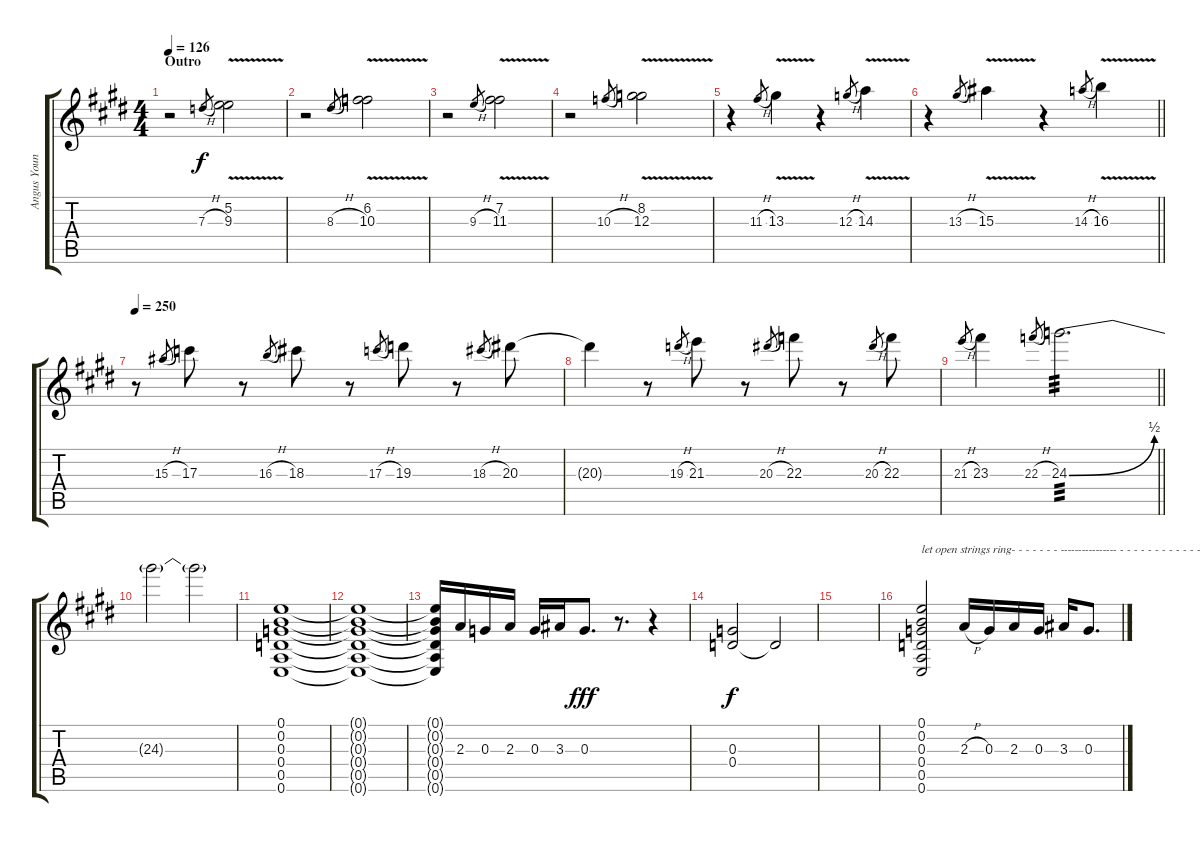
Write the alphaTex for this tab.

\track ("Angus Young" "Angus Youn") {instrument overdrivenguitar}
\staff {score tabs}
\tuning (E4 B3 G3 D3 A2 E2) {hide}
\ts (4 4)
\section ("" "Outro")
\tempo 126
\clef g2
\ks e
r.2{dy mp} 7.3{h}.8{gr dy f} (5.2 9.3{v}).2 |
r.2 8.3{h}.8{gr} (6.2 10.3{v}).2 |
r.2 9.3{h}.8{gr} (7.2 11.3{v}).2 |
r.2 10.3{h}.8{gr} (8.2 12.3{v}).2 |
r.4 11.3{h}.8{gr} 13.3{v}.4 r.4 12.3{h}.8{gr} 14.3{v}.4 |
\barLineRight lightlight
r.4 13.3{h}.8{gr} 15.3{v}.4 r.4 14.3{h}.8{gr} 16.3{v}.4 |
\tempo 250
r.8 15.3{h}.8{gr} 17.3.8 r.8 16.3{h}.8{gr} 18.3.8 r.8 17.3{h}.8{gr} 19.3.8 r.8 18.3{h}.8{gr} 20.3.8 |
20.3{t}.4 r.8 19.3{h}.8{gr} 21.3.8 r.8 20.3{h}.8{gr} 22.3.8 r.8 20.3{h}.8{gr} 22.3.8 |
\barLineRight lightlight
21.3{h}.8{gr} 23.3.4 22.3{h}.8{gr} 24.3{be (bend 0 0 60 2)}.2{d tp 3} |
24.3{t}.2 24.3{t}.2 |
(0.1 0.2 0.3 0.4 0.5 0.6).1 |
(0.1{t} 0.2{t} 0.3{t} 0.4{t} 0.5{t} 0.6{t}).1 |
(0.1{t} 0.2{t} 0.3{t} 0.4{t} 0.5{t} 0.6{t}).16 2.3.16 0.3.16 2.3.16 0.3.16 3.3.16 0.3.8{d dy fff} r.8{d} r.4 |
(0.3 0.4).2{dy f} 0.4{t}.2 |
|
(0.1 0.2 0.3 0.4 0.5 0.6).2{txt "let open strings ring- - - - - - - - - - - - - - -"} 2.3{h}.16 0.3.16 2.3.16 0.3.16 3.3.16{txt "- - - - - - - - - - - - - - - - - - - - -"} 0.3.8{d}
